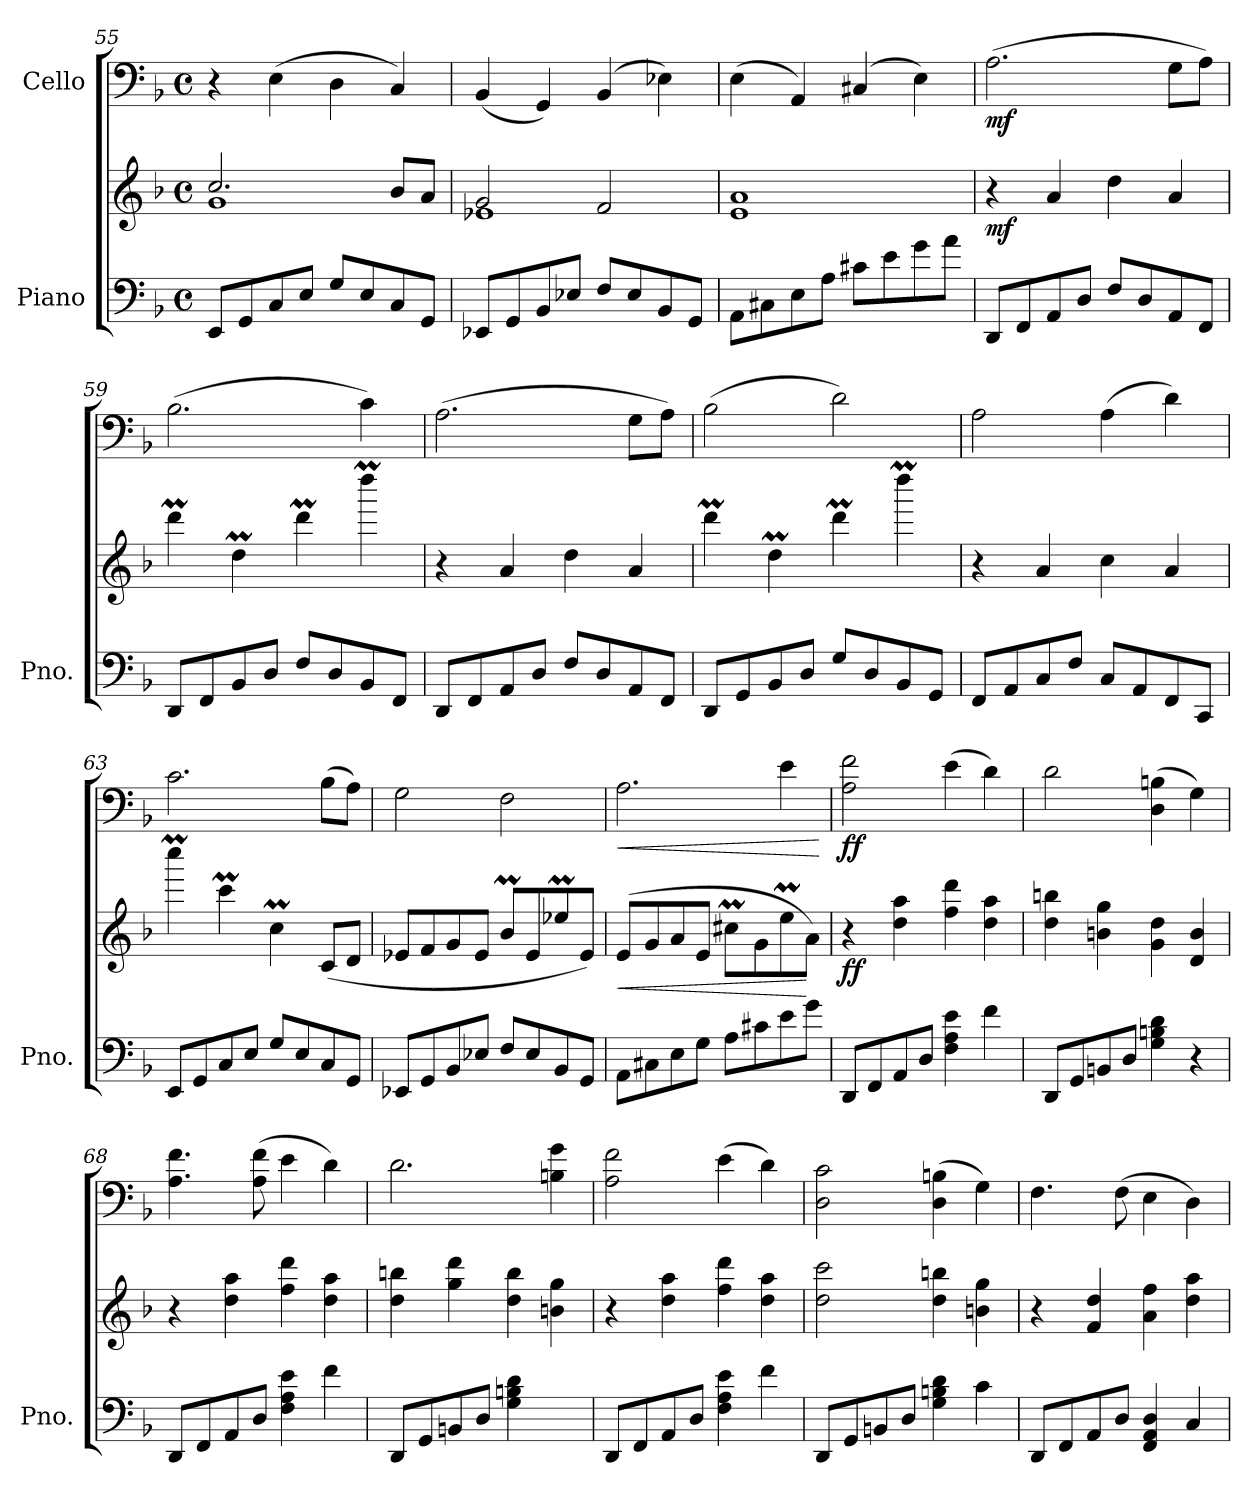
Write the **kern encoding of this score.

**kern	**kern	**dynam	**kern	**dynam
*part2	*part2	*part2	*part1	*part1
*staff3	*staff2	*staff2/3	*staff1	*staff1
*I"Piano	*	*	*I"Cello	*
*I'Pno.	*	*	*	*
*clefF4	*clefG2	*	*clefF4	*
*k[b-]	*k[b-]	*	*k[b-]	*
*d:	*d:	*	*d:	*
*M4/4	*M4/4	*	*M4/4	*
*met(c)	*met(c)	*	*met(c)	*
=55	=55	=55	=55	=55
*	*^	*	*	*
8EE/L	2.cc/	1g	.	4r	.
8GG/	.	.	.	.	.
8C/	.	.	.	(>4E\	.
8E/J	.	.	.	.	.
8G/L	.	.	.	4D\	.
8E/	.	.	.	.	.
8C/	8b-/L	.	.	4C/)	.
8GG/J	8a/J	.	.	.	.
!!LO:LB:g=z
=56	=56	=56	=56	=56	=56
8EE-X/L	2g/	1e-X	.	(<4BB-/	.
8GG/	.	.	.	.	.
8BB-/	.	.	.	4GG/)	.
8E-X/J	.	.	.	.	.
8F/L	2f/	.	.	(4BB-/	.
8E-/	.	.	.	.	.
8BB-/	.	.	.	4E-X\)	.
8GG/J	.	.	.	.	.
*	*v	*v	*	*	*
=57	=57	=57	=57	=57
8AA\L	1e 1a	.	(>4E\	.
8C#X\	.	.	.	.
8E\	.	.	4AA/)	.
8A\J	.	.	.	.
8c#X\L	.	.	(4C#X/	.
8e\	.	.	.	.
8g\	.	.	4E\)	.
8a\J	.	.	.	.
=58	=58	=58	=58	=58
!	!	!LO:DY:b	!	!LO:DY:b
8DD/L	4r	mf	(>2.A\	mf
8FF/	.	.	.	.
8AA/	4a/	.	.	.
8D/J	.	.	.	.
8F/L	4dd\	.	.	.
8D/	.	.	.	.
8AA/	4a/	.	8G\L	.
8FF/J	.	.	8A\J)	.
=59	=59	=59	=59	=59
8DD/L	4dddM\	.	(>2.B-\	.
8FF/	.	.	.	.
8BB-/	4ddM\	.	.	.
8D/J	.	.	.	.
8F/L	4dddM\	.	.	.
8D/	.	.	.	.
8BB-/	4ddddM\	.	4c\)	.
8FF/J	.	.	.	.
!!LO:LB:g=z
=60	=60	=60	=60	=60
8DD/L	4r	.	(>2.A\	.
8FF/	.	.	.	.
8AA/	4a/	.	.	.
8D/J	.	.	.	.
8F/L	4dd\	.	.	.
8D/	.	.	.	.
8AA/	4a/	.	8G\L	.
8FF/J	.	.	8A\J)	.
=61	=61	=61	=61	=61
8DD/L	4dddM\	.	(>2B-\	.
8GG/	.	.	.	.
8BB-/	4ddM\	.	.	.
8D/J	.	.	.	.
8G/L	4dddM\	.	2d\)	.
8D/	.	.	.	.
8BB-/	4ddddM\	.	.	.
8GG/J	.	.	.	.
=62	=62	=62	=62	=62
8FF/L	4r	.	2A\	.
8AA/	.	.	.	.
8C/	4a/	.	.	.
8F/J	.	.	.	.
8C/L	4cc\	.	(>4A\	.
8AA/	.	.	.	.
8FF/	4a/	.	4d\)	.
8CC/J	.	.	.	.
=63	=63	=63	=63	=63
8EE/L	4ccccM\	.	2.c\	.
8GG/	.	.	.	.
8C/	4cccM\	.	.	.
8E/J	.	.	.	.
8G/L	4ccM\	.	.	.
8E/	.	.	.	.
8C/	(<8c/L	.	(>8B-\L	.
8GG/J	8d/J	.	8A\J)	.
!!LO:PB:g=z
=64	=64	=64	=64	=64
8EE-X/L	8e-X/L	.	2G\	.
8GG/	8f/	.	.	.
8BB-/	8g/	.	.	.
8E-X/J	8e-/J	.	.	.
8F/L	8b-M/L	.	2F\	.
8E-/	8e-/	.	.	.
8BB-/	8ee-XM/	.	.	.
8GG/J	8e-/J)	.	.	.
=65	=65	=65	=65	=65
!	!	!LO:HP:b	!	!LO:HP:b
8AA\L	(>8e/L	<	2.A\	<
8C#X\	8g/	.	.	.
8E\	8a/	.	.	.
8G\J	8e/J	.	.	.
8A\L	8cc#Xm\L	.	.	.
8c#X\	8g\	.	.	.
8e\	8eem\	.	4e\	.
8g\J	8a\J)	[	.	.
.	.	.	.	[
=66	=66	=66	=66	=66
!	!	!LO:DY:b	!	!LO:DY:b
8DD/L	4r	ff	2A\ 2f\	ff
8FF/	.	.	.	.
8AA/	4dd\ 4aa\	.	.	.
8D/J	.	.	.	.
4F\ 4A\ 4e\	4ff\ 4ddd\	.	(>4e\	.
4f\	4dd\ 4aa\	.	4d\)	.
=67	=67	=67	=67	=67
8DD/L	4dd\ 4bbn\	.	2d\	.
8GG/	.	.	.	.
8BBn/	4bn\ 4gg\	.	.	.
8D/J	.	.	.	.
4G\ 4Bn\ 4d\	4g\ 4dd\	.	(>4D\ 4Bn\	.
4r	4d/ 4b/	.	4G\)	.
!!LO:LB:g=z
=68	=68	=68	=68	=68
8DD/L	4r	.	4.A\ 4.f\	.
8FF/	.	.	.	.
8AA/	4dd\ 4aa\	.	.	.
8D/J	.	.	(>8A\ 8f\	.
4F\ 4A\ 4e\	4ff\ 4ddd\	.	4e\	.
4f\	4dd\ 4aa\	.	4d\)	.
=69	=69	=69	=69	=69
8DD/L	4dd\ 4bbn\	.	2.d\	.
8GG/	.	.	.	.
8BBn/	4gg\ 4ddd\	.	.	.
8D/J	.	.	.	.
4G\ 4Bn\ 4d\	4dd\ 4bb\	.	.	.
4ryy	4bn\ 4gg\	.	4Bn\ 4g\	.
=70	=70	=70	=70	=70
8DD/L	4r	.	2A\ 2f\	.
8FF/	.	.	.	.
8AA/	4dd\ 4aa\	.	.	.
8D/J	.	.	.	.
4F\ 4A\ 4e\	4ff\ 4ddd\	.	(>4e\	.
4f\	4dd\ 4aa\	.	4d\)	.
=71	=71	=71	=71	=71
8DD/L	2dd\ 2ccc\	.	2D\ 2c\	.
8GG/	.	.	.	.
8BBn/	.	.	.	.
8D/J	.	.	.	.
4G\ 4Bn\ 4d\	4dd\ 4bbn\	.	(>4D\ 4Bn\	.
4c\	4bn\ 4gg\	.	4G\)	.
=72	=72	=72	=72	=72
8DD/L	4r	.	4.F\	.
8FF/	.	.	.	.
8AA/	4f/ 4dd/	.	.	.
8D/J	.	.	(>8F\	.
4FF/ 4AA/ 4D/	4a\ 4ff\	.	4E\	.
4C/	4dd\ 4aa\	.	4D\)	.
=	=	=	=	=
*-	*-	*-	*-	*-
